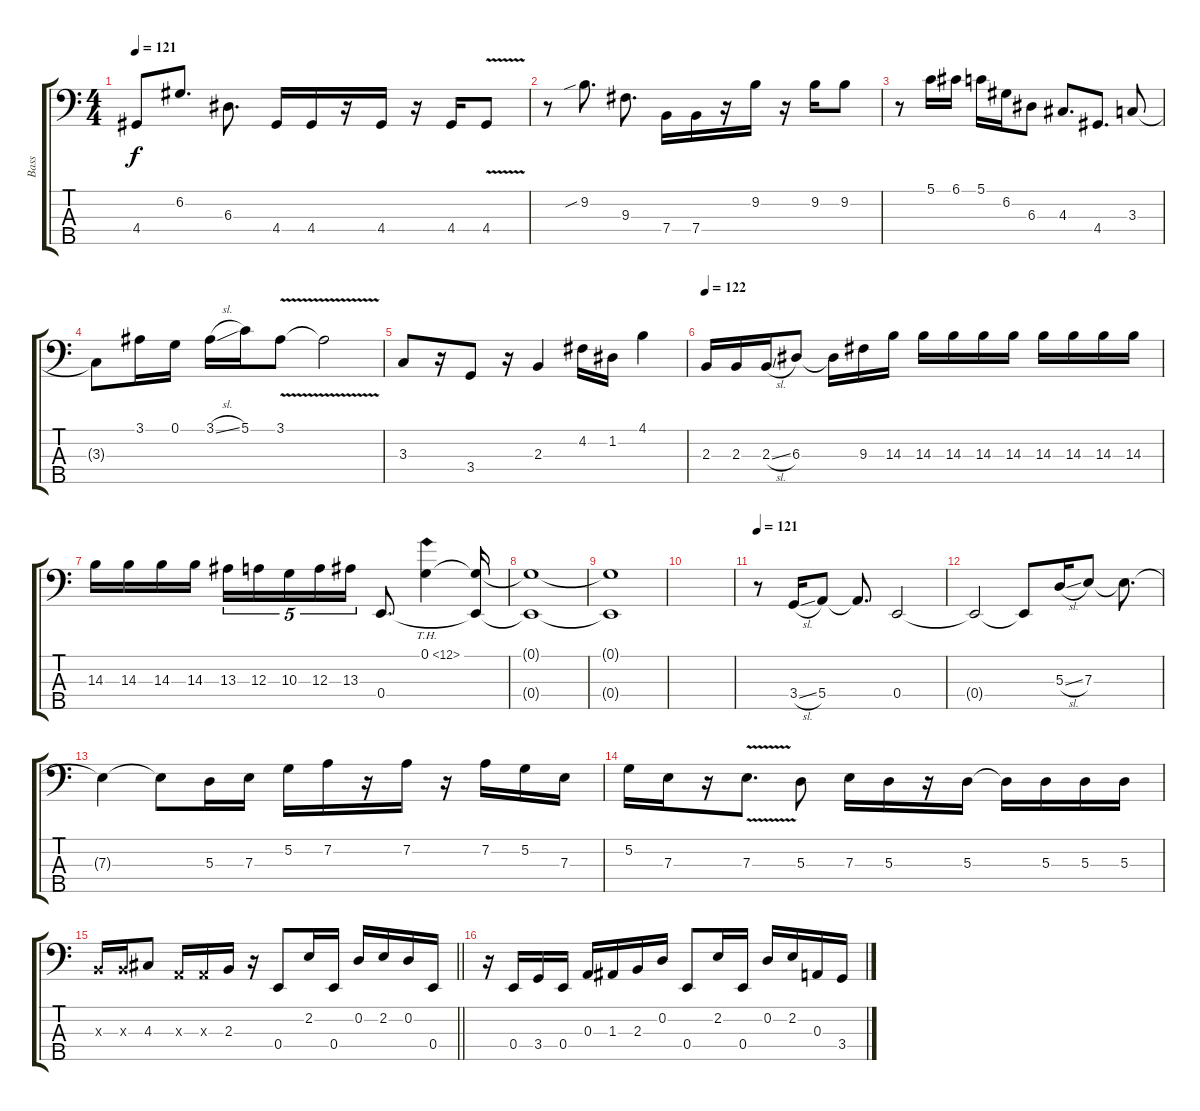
\track ("Bass" "Bass") {instrument electricbasspick}
\staff {score tabs}
\tuning (G2 D2 A1 E1 B0) {hide}
\ts (4 4)
\section ("" "")
\tempo 121
\clef f4
\ks c
4.4.8{dy f} 6.2.8{d} 6.3.8{d} 4.4.16 4.4.16 r.16 4.4.16 r.16 4.4.16 4.4{v}.8 |
r.8 9.2{sib}.8{d} 9.3.8{d} 7.4.16 7.4.16 r.16 9.2.16 r.16 9.2.16 9.2.8 |
r.8 5.1.16 6.1.16 5.1.16 6.2.16 6.3.8 4.3.8{d} 4.4.8{d} 3.3.8 |
3.3{t}.8 3.1.16 0.1.16 3.1{sl}.16 5.1.16 3.1{v}.8 3.1{t}.2 |
3.3.8 r.16 3.4.8 r.16 2.3.4 4.2.16 1.2.16 4.1.4 |
\tempo 122
2.3.16 2.3.16 2.3{sl}.16 6.3.8 6.3{t}.16 9.3.16 14.3.16 14.3.16 14.3.16 14.3.16 14.3.16 14.3.16 14.3.16 14.3.16 14.3.16 |
14.3.16 14.3.16 14.3.16 14.3.16 13.3.16{tu (5 4)} 12.3.16{tu (5 4)} 10.3.16{tu (5 4)} 12.3.16{tu (5 4)} 13.3.16{tu (5 4)} 0.4.8{d} 0.1{th 12}.4 (0.1{t} 0.4{t}).16 |
(0.1{t} 0.4{t}).1 |
(0.1{t} 0.4{t}).1 |
|
\tempo 121
r.8 3.4{sl}.16 5.4.8 5.4{t}.8{d} 0.4.2 |
0.4{t}.2 0.4{t}.8 5.3{sl}.16 7.3.8 7.3{t}.8{d} |
7.3{t}.4 7.3{t}.8 5.3.16 7.3.16 5.2.16 7.2.16 r.16 7.2.16 r.16 7.2.16 5.2.16 7.3.16 |
5.2.16 7.3.16 r.16 7.3{v}.8{d} 5.3.8 7.3.16 5.3.16 r.16 5.3.16 5.3{t}.16 5.3.16 5.3.16 5.3.16 |
\barLineRight lightlight
2.3{x}.16 2.3{x}.16 4.3.8 0.3{x}.16 0.3{x}.16 2.3.16 r.16 0.4.8{volume 9 instrument slapbass2} 2.2.16 0.4.16 0.2.16 2.2.16 0.2.16 0.4.16 |
\section ("" "")
r.16 0.4.16 3.4.16 0.4.16 0.3.16 1.3.16 2.3.16 0.2.16 0.4.8 2.2.16 0.4.16 0.2.16 2.2.16 0.3.16 3.4.16
